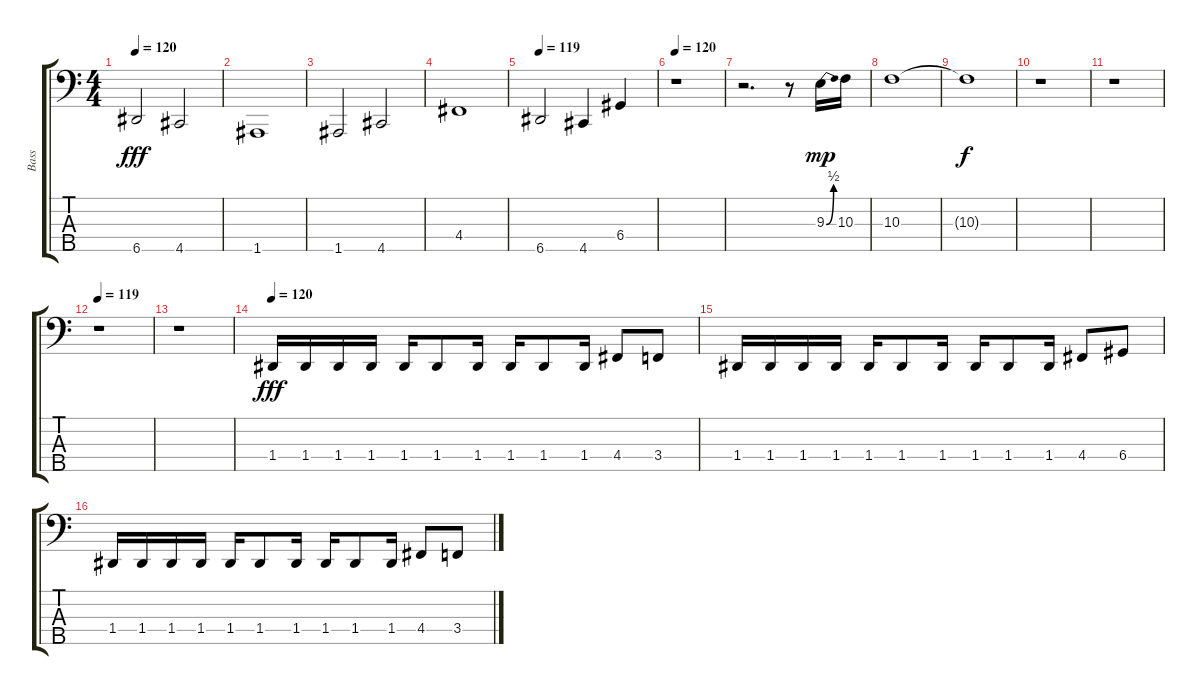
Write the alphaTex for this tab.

\track ("Bass" "Bass") {instrument electricbassfinger}
\staff {score tabs}
\tuning (F2 C2 G1 D1 A0) {hide}
\ts (4 4)
\tempo 120
\clef f4
\ks c
6.5.2{dy fff} 4.5.2 |
1.5.1 |
1.5.2 4.5.2 |
4.4.1 |
\tempo 119
6.5.2 4.5.4 6.4.4 |
\tempo 120
r.1 |
r.2{d} r.8 9.3{be (bend 0 0 60 2)}.16{dy mp} 10.3.16 |
10.3.1{volume 0} |
10.3{t}.1{dy f} |
r.1 |
r.1 |
\tempo 119
r.1 |
r.1{volume 16} |
\tempo 120
1.4.16{dy fff} 1.4.16 1.4.16 1.4.16 1.4.16 1.4.8 1.4.16 1.4.16 1.4.8 1.4.16 4.4.8 3.4.8 |
1.4.16 1.4.16 1.4.16 1.4.16 1.4.16 1.4.8 1.4.16 1.4.16 1.4.8 1.4.16 4.4.8 6.4.8 |
1.4.16 1.4.16 1.4.16 1.4.16 1.4.16 1.4.8 1.4.16 1.4.16 1.4.8 1.4.16 4.4.8 3.4.8
